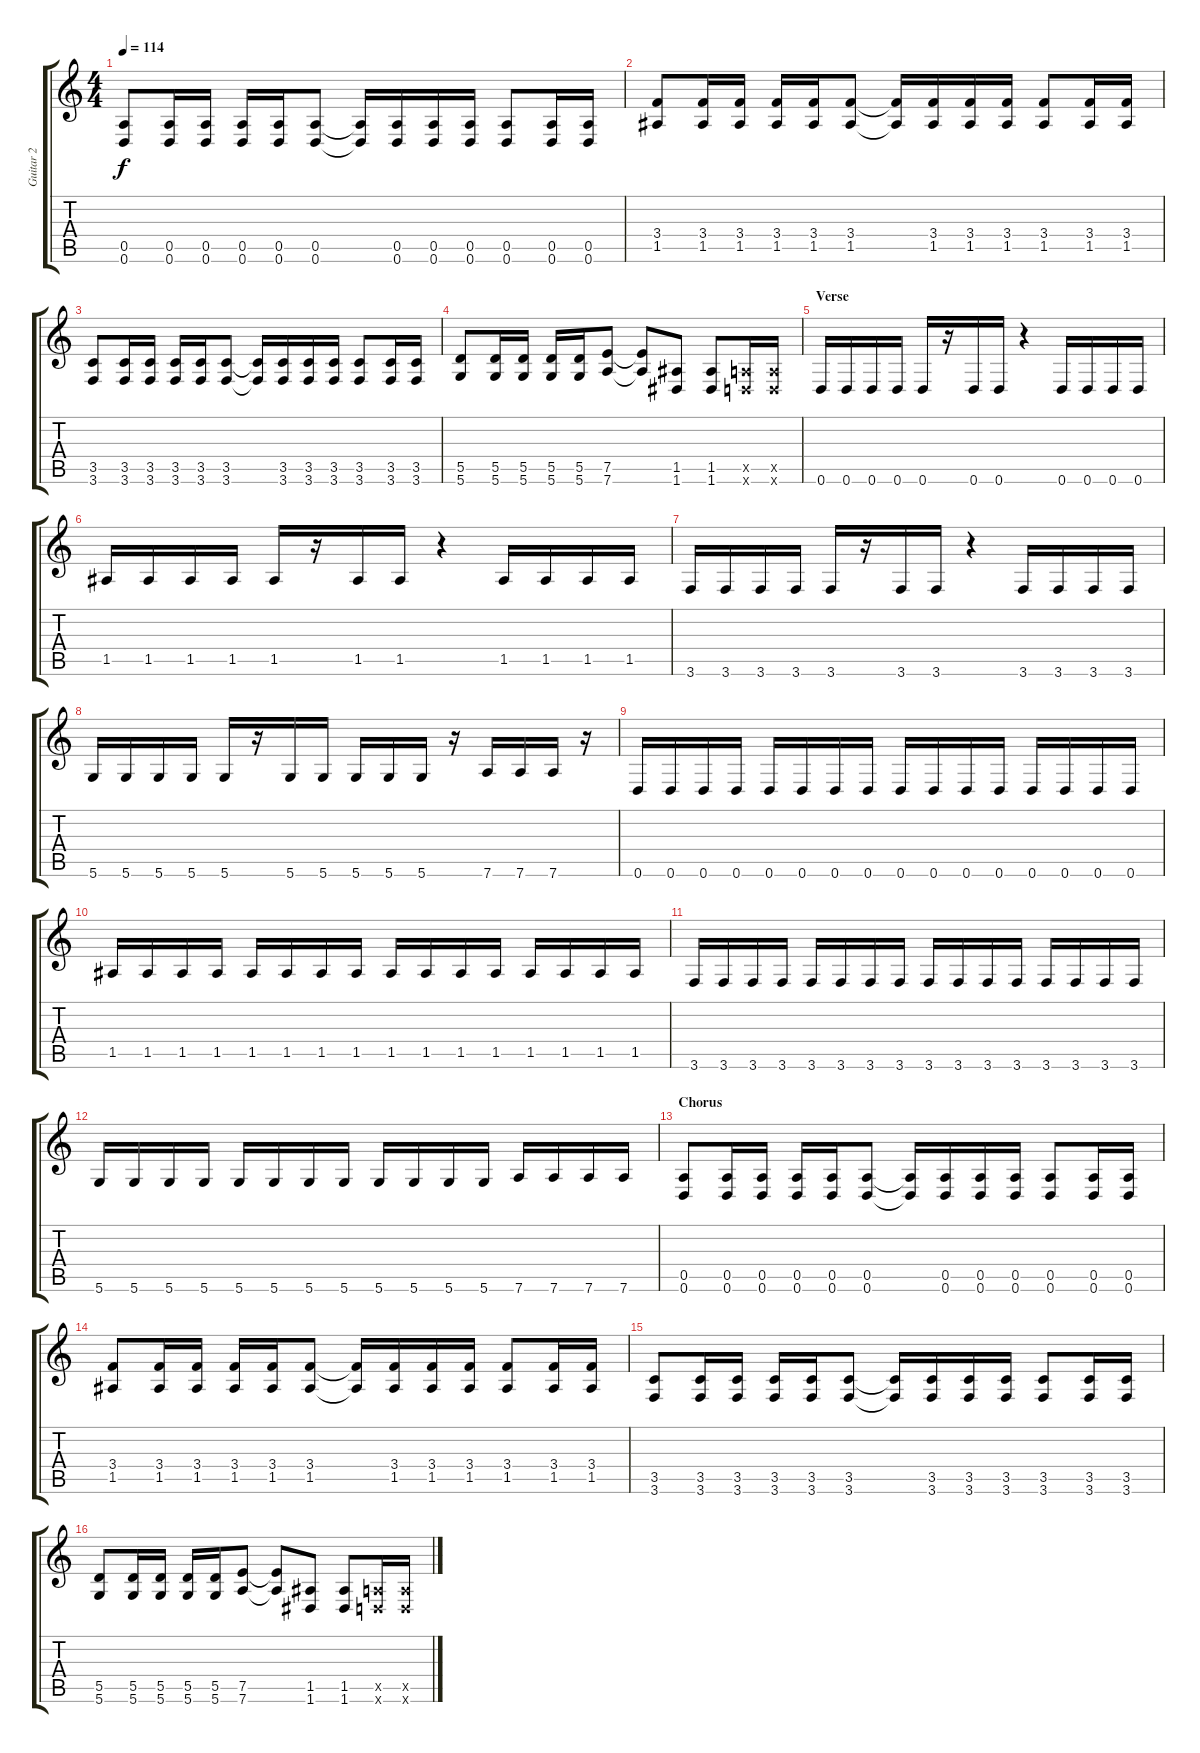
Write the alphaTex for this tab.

\track ("Guitar 2" "Guitar 2") {instrument distortionguitar}
\staff {score tabs}
\tuning (E4 B3 G3 D3 A2 D2) {hide}
\ts (4 4)
\tempo 114
\clef g2
\ks c
(0.5 0.6).8{dy f} (0.5 0.6).16 (0.5 0.6).16 (0.5 0.6).16 (0.5 0.6).16 (0.5 0.6).8 (0.5{t} 0.6{t}).16 (0.5 0.6).16 (0.5 0.6).16 (0.5 0.6).16 (0.5 0.6).8 (0.5 0.6).16 (0.5 0.6).16 |
(3.4 1.5).8 (3.4 1.5).16 (3.4 1.5).16 (3.4 1.5).16 (3.4 1.5).16 (3.4 1.5).8 (3.4{t} 1.5{t}).16 (3.4 1.5).16 (3.4 1.5).16 (3.4 1.5).16 (3.4 1.5).8 (3.4 1.5).16 (3.4 1.5).16 |
(3.5 3.6).8 (3.5 3.6).16 (3.5 3.6).16 (3.5 3.6).16 (3.5 3.6).16 (3.5 3.6).8 (3.5{t} 3.6{t}).16 (3.5 3.6).16 (3.5 3.6).16 (3.5 3.6).16 (3.5 3.6).8 (3.5 3.6).16 (3.5 3.6).16 |
(5.5 5.6).8 (5.5 5.6).16 (5.5 5.6).16 (5.5 5.6).16 (5.5 5.6).16 (7.5 7.6).8 (7.5{t} 7.6{t}).8 (1.5 1.6).8 (1.5 1.6).8 (0.5{x} 0.6{x}).16 (0.5{x} 0.6{x}).16 |
\section ("" "Verse")
0.6.16{balance 8} 0.6.16 0.6.16 0.6.16 0.6.16 r.16 0.6.16 0.6.16 r.4 0.6.16 0.6.16 0.6.16 0.6.16 |
1.5.16 1.5.16 1.5.16 1.5.16 1.5.16 r.16 1.5.16 1.5.16 r.4 1.5.16 1.5.16 1.5.16 1.5.16 |
3.6.16 3.6.16 3.6.16 3.6.16 3.6.16 r.16 3.6.16 3.6.16 r.4 3.6.16 3.6.16 3.6.16 3.6.16 |
5.6.16 5.6.16 5.6.16 5.6.16 5.6.16 r.16 5.6.16 5.6.16 5.6.16 5.6.16 5.6.16 r.16 7.6.16 7.6.16 7.6.16 r.16 |
0.6.16 0.6.16 0.6.16 0.6.16 0.6.16 0.6.16 0.6.16 0.6.16 0.6.16 0.6.16 0.6.16 0.6.16 0.6.16 0.6.16 0.6.16 0.6.16 |
1.5.16 1.5.16 1.5.16 1.5.16 1.5.16 1.5.16 1.5.16 1.5.16 1.5.16 1.5.16 1.5.16 1.5.16 1.5.16 1.5.16 1.5.16 1.5.16 |
3.6.16 3.6.16 3.6.16 3.6.16 3.6.16 3.6.16 3.6.16 3.6.16 3.6.16 3.6.16 3.6.16 3.6.16 3.6.16 3.6.16 3.6.16 3.6.16 |
5.6.16 5.6.16 5.6.16 5.6.16 5.6.16 5.6.16 5.6.16 5.6.16 5.6.16 5.6.16 5.6.16 5.6.16 7.6.16 7.6.16 7.6.16 7.6.16 |
\section ("" "Chorus")
(0.5 0.6).8{balance 16} (0.5 0.6).16 (0.5 0.6).16 (0.5 0.6).16 (0.5 0.6).16 (0.5 0.6).8 (0.5{t} 0.6{t}).16 (0.5 0.6).16 (0.5 0.6).16 (0.5 0.6).16 (0.5 0.6).8 (0.5 0.6).16 (0.5 0.6).16 |
(3.4 1.5).8 (3.4 1.5).16 (3.4 1.5).16 (3.4 1.5).16 (3.4 1.5).16 (3.4 1.5).8 (3.4{t} 1.5{t}).16 (3.4 1.5).16 (3.4 1.5).16 (3.4 1.5).16 (3.4 1.5).8 (3.4 1.5).16 (3.4 1.5).16 |
(3.5 3.6).8 (3.5 3.6).16 (3.5 3.6).16 (3.5 3.6).16 (3.5 3.6).16 (3.5 3.6).8 (3.5{t} 3.6{t}).16 (3.5 3.6).16 (3.5 3.6).16 (3.5 3.6).16 (3.5 3.6).8 (3.5 3.6).16 (3.5 3.6).16 |
(5.5 5.6).8 (5.5 5.6).16 (5.5 5.6).16 (5.5 5.6).16 (5.5 5.6).16 (7.5 7.6).8 (7.5{t} 7.6{t}).8 (1.5 1.6).8 (1.5 1.6).8 (0.5{x} 0.6{x}).16 (0.5{x} 0.6{x}).16
